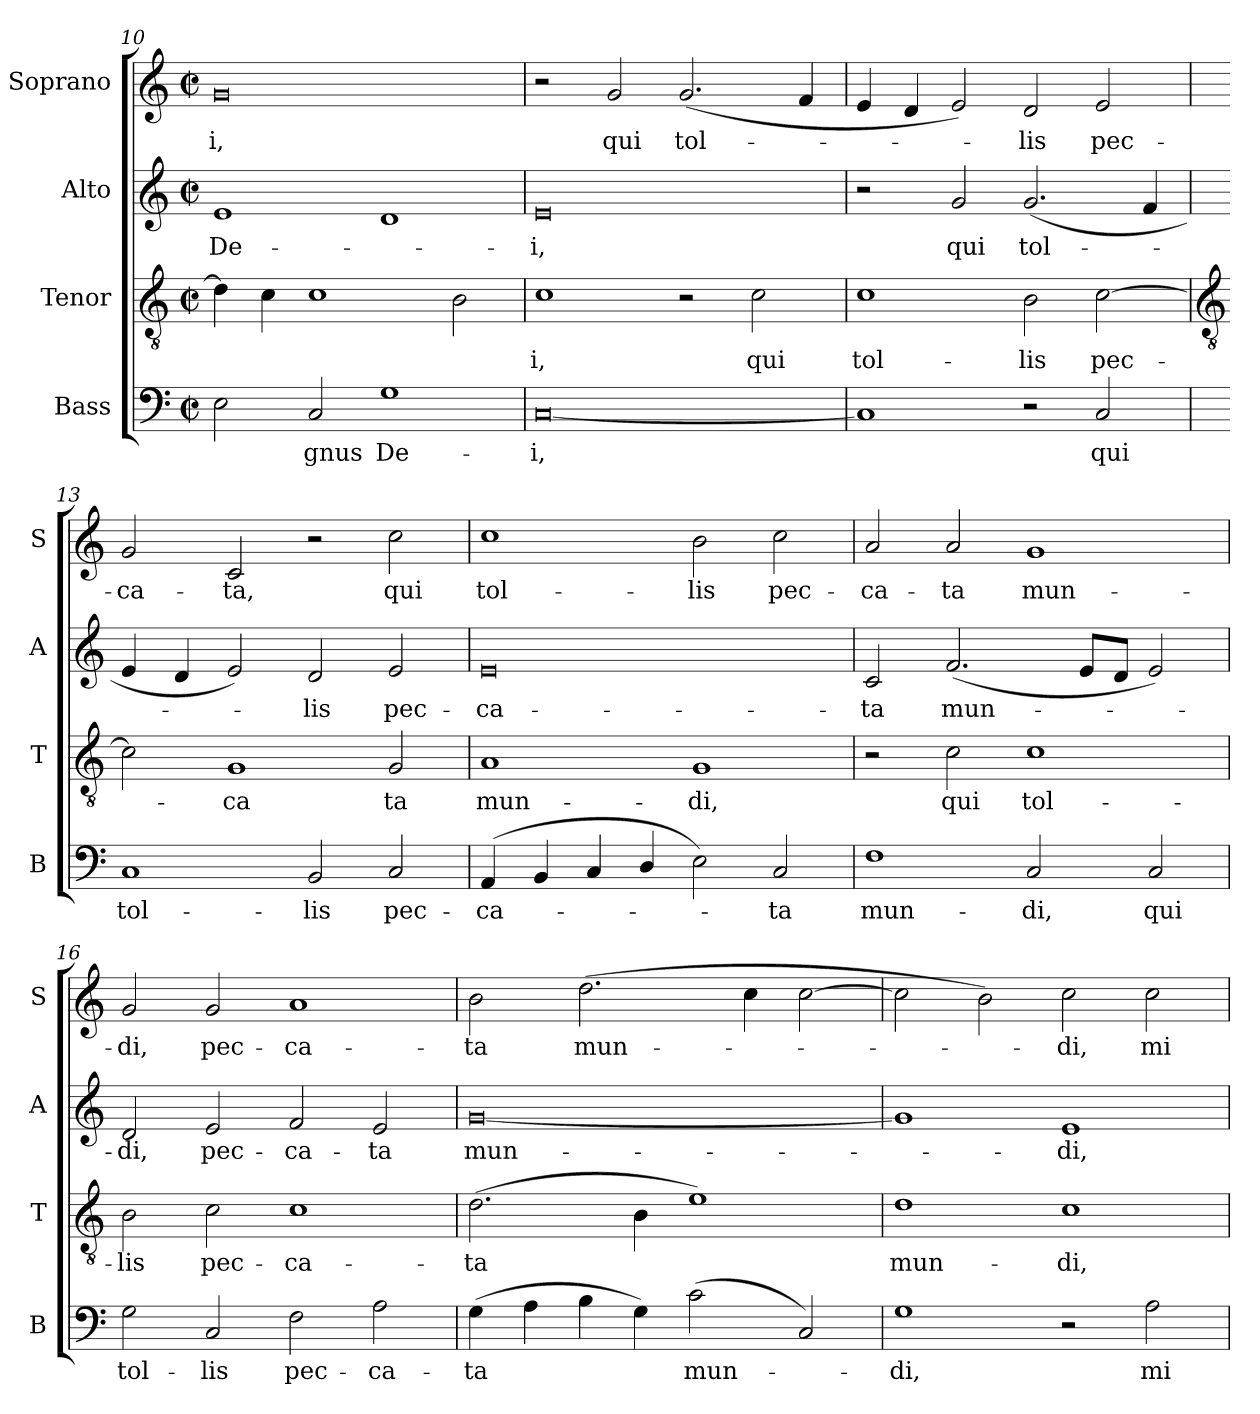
**kern	**text	**kern	**text	**kern	**text	**kern	**text
*part4	*part4	*part3	*part3	*part2	*part2	*part1	*part1
*staff4	*staff4	*staff3	*staff3	*staff2	*staff2	*staff1	*staff1
*I"Bass	*	*I"Tenor	*	*I"Alto	*	*I"Soprano	*
*I'B	*	*I'T	*	*I'A	*	*I'S	*
*clefF4	*	*clefGv2	*	*clefG2	*	*clefG2	*
*k[]	*	*k[]	*	*k[]	*	*k[]	*
*C:	*	*C:	*	*C:	*	*C:	*
*M4/2	*	*M4/2	*	*M4/2	*	*M4/2	*
*met(c|)	*	*met(c|)	*	*met(c|)	*	*met(c|)	*
=10	=10	=10	=10	=10	=10	=10	=10
!	!	!	!	!	!LO:LY:b	!	!LO:LY:b
2E	.	4d]	.	1e	De-	0g	i,
.	.	4c	.	.	.	.	.
!	!LO:LY:b	!	!	!	!	!	!
2C	gnus	1c	.	.	.	.	.
!	!LO:LY:b	!	!	!	!	!	!
1G	De-	.	.	1d	.	.	.
.	.	2B	.	.	.	.	.
=11	=11	=11	=11	=11	=11	=11	=11
!	!LO:LY:b	!	!LO:LY:b	!	!LO:LY:b	!	!
[0C	-i,	1c	i,	0e	i,	2r	.
!	!	!	!	!	!	!	!LO:LY:b
.	.	.	.	.	.	2g	qui
!	!	!	!	!	!	!	!LO:LY:b
.	.	2r	.	.	.	(<2.g	tol-
!	!	!	!LO:LY:b	!	!	!	!
.	.	2c	qui	.	.	.	.
.	.	.	.	.	.	4f	.
=12	=12	=12	=12	=12	=12	=12	=12
!	!	!	!LO:LY:b	!	!	!	!
1C]	.	1c	tol-	2r	.	4e	.
.	.	.	.	.	.	4d	.
!	!	!	!	!	!LO:LY:b	!	!
.	.	.	.	2g	qui	2e)	.
!	!	!	!LO:LY:b	!	!LO:LY:b	!	!LO:LY:b
2r	.	2B	-lis	(<2.g	tol-	2d	lis
!	!LO:LY:b	!	!LO:LY:b	!	!	!	!LO:LY:b
2C	qui	[2c	pec-	.	.	2e	pec-
.	.	.	.	4f	.	.	.
!!LO:LB:g=z
=13	=13	=13	=13	=13	=13	=13	=13
*	*	*clefGv2	*	*	*	*	*
!	!LO:LY:b	!	!	!	!	!	!LO:LY:b
1C	tol-	2c]	.	4e	.	2g	-ca-
.	.	.	.	4d	.	.	.
!	!	!	!LO:LY:b	!	!	!	!LO:LY:b
.	.	1G	ca	2e)	.	2c	-ta,
!	!LO:LY:b	!	!	!	!LO:LY:b	!	!
2BB	-lis	.	.	2d	lis	2r	.
!	!LO:LY:b	!	!LO:LY:b	!	!LO:LY:b	!	!LO:LY:b
2C	pec-	2G	ta	2e	pec-	2cc	qui
=14	=14	=14	=14	=14	=14	=14	=14
!	!LO:LY:b	!	!LO:LY:b	!	!LO:LY:b	!	!LO:LY:b
(<4AA	-ca-	1A	mun-	0e	-ca-	1cc	tol-
4BB	.	.	.	.	.	.	.
4C	.	.	.	.	.	.	.
4D/	.	.	.	.	.	.	.
!	!	!	!LO:LY:b	!	!	!	!LO:LY:b
2E)	.	1G	-di,	.	.	2b	-lis
!	!LO:LY:b	!	!	!	!	!	!LO:LY:b
2C	ta	.	.	.	.	2cc	pec-
=15	=15	=15	=15	=15	=15	=15	=15
!	!LO:LY:b	!	!	!	!LO:LY:b	!	!LO:LY:b
1F	mun-	2r	.	2c	-ta	2a	-ca-
!	!	!	!LO:LY:b	!	!LO:LY:b	!	!LO:LY:b
.	.	2c	qui	(<2.f	mun-	2a	-ta
!	!LO:LY:b	!	!LO:LY:b	!	!	!	!LO:LY:b
2C	-di,	1c	tol-	.	.	1g	mun-
.	.	.	.	8eL	.	.	.
.	.	.	.	8dJ	.	.	.
!	!LO:LY:b	!	!	!	!	!	!
2C	qui	.	.	2e)	.	.	.
=16	=16	=16	=16	=16	=16	=16	=16
!	!LO:LY:b	!	!LO:LY:b	!	!LO:LY:b	!	!LO:LY:b
2G	tol-	2B	-lis	2d	di,	2g	-di,
!	!LO:LY:b	!	!LO:LY:b	!	!LO:LY:b	!	!LO:LY:b
2C	-lis	2c	pec-	2e	pec-	2g	pec-
!	!LO:LY:b	!	!LO:LY:b	!	!LO:LY:b	!	!LO:LY:b
2F	pec-	1c	-ca-	2f	-ca-	1a	-ca-
!	!LO:LY:b	!	!	!	!LO:LY:b	!	!
2A	-ca-	.	.	2e	-ta	.	.
=17	=17	=17	=17	=17	=17	=17	=17
!	!LO:LY:b	!	!LO:LY:b	!	!LO:LY:b	!	!LO:LY:b
(>4G	-ta	(>2.d	-ta	[0g	mun-	2b	-ta
4A	.	.	.	.	.	.	.
!	!	!	!	!	!	!	!LO:LY:b
4B	.	.	.	.	.	(>2.dd	mun-
4G)	.	4B	.	.	.	.	.
!	!LO:LY:b	!	!	!	!	!	!
(2c	mun-	1e)	.	.	.	.	.
.	.	.	.	.	.	4cc	.
2C)	.	.	.	.	.	[2cc	.
=18	=18	=18	=18	=18	=18	=18	=18
!	!LO:LY:b	!	!LO:LY:b	!	!	!	!
1G	di,	1d	mun-	1g]	.	2cc]	.
.	.	.	.	.	.	2b)	.
!	!	!	!LO:LY:b	!	!LO:LY:b	!	!LO:LY:b
2r	.	1c	-di,	1e	di,	2cc	di,
!	!LO:LY:b	!	!	!	!	!	!LO:LY:b
2A	mi-	.	.	.	.	2cc	mi-
=	=	=	=	=	=	=	=
*-	*-	*-	*-	*-	*-	*-	*-
